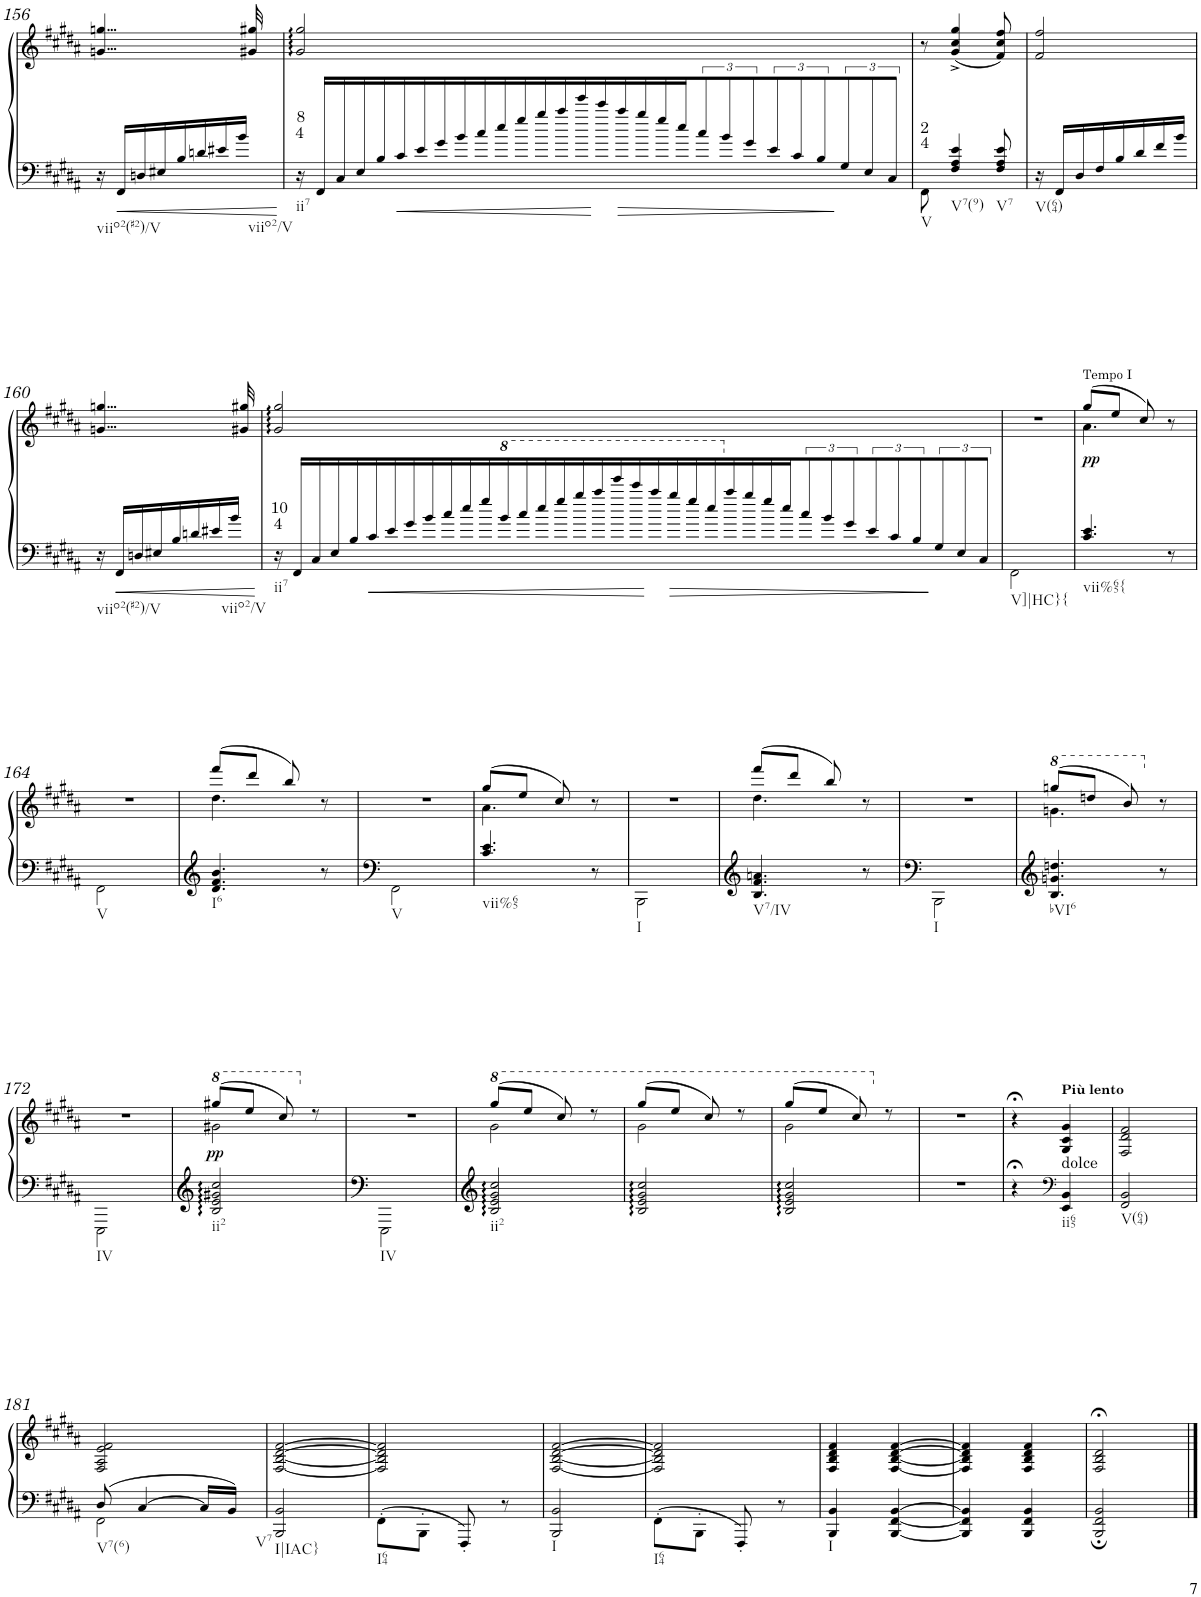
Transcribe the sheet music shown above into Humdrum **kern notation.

**kern	**kern	**dynam
*part1	*part1	*part1
*staff2	*staff1	*staff1/2
*I"Piano	*	*
*I'Pno.	*	*
!!LO:PB:g=z
*clefG2	*clefG2	*
*k[f#c#g#d#a#]	*k[f#c#g#d#a#]	*
*M2/4	*M2/4	*
=156	=156	=156
!LO:TX:b:t=viio2(#2)/V	!	!
16r	4...gn/ 4...ggn/	.
16FF#/LL	.	.
16Dn/	.	.
16E#X/	.	.
16B/	.	.
16dn/	.	.
16e#X/	.	.
!LO:TX:b:t=viio2/V	!	!
16b/JJ	.	.
.	32g#X/ 32gg#X/	.
=157	=157	=157
!LO:TX:a:t=8	!	!
!LO:TX:a:t=4	!	!
!LO:TX:b:t=ii7	!	!
16r	2g#/ 2gg#/	.
16FF#/LL	.	.
16C#/	.	.
16E/	.	.
16B/	.	.
16c#/	.	.
16e/	.	.
16g#/	.	.
16b/	1.ryy	.
16cc#/	.	.
16ee/	.	.
16gg#/	.	.
16bb/	.	.
16ccc#/	.	.
16ggg#/	.	.
16eee/	.	.
16ccc#/	.	.
16bb/	.	.
16gg#/	.	.
16ee/J	.	.
12cc#/	.	.
12b/	.	.
12g#/	.	.
12e/	.	.
12c#/	.	.
12B/	.	.
12G#/	.	.
12E/	.	.
12C#/J	.	.
=158	=158	=158
!LO:TX:a:t=4	!	!
!LO:TX:a:t=2	!	!
!LO:TX:b:t=V	!	!
8FF#\	8r	.
!LO:TX:b:t=V7(9)	!	!
4F#/ 4A#/ 4e/	(4g#/^ 4cc#/^ 4gg#/^	.
!LO:TX:b:t=V7	!	!
8F#/ 8A#/ 8e/	8f#/ 8cc#/ 8ff#/)	.
=159	=159	=159
!LO:TX:b:t=V(64)	!	!
16r	2f#/ 2ff#/	.
16FF#/LL	.	.
16D#/	.	.
16F#/	.	.
16B/	.	.
16d#/	.	.
16f#/	.	.
16b/JJ	.	.
!!LO:LB:g=z
=160	=160	=160
!LO:TX:b:t=viio2(#2)/V	!	!
16r	4...gn/ 4...ggn/	.
16FF#/LL	.	.
16Dn/	.	.
16E#X/	.	.
16B/	.	.
16dn/	.	.
16e#X/	.	.
!LO:TX:b:t=viio2/V	!	!
16b/JJ	.	.
.	32g#X/ 32gg#X/	.
=161	=161	=161
!LO:TX:a:t=10	!	!
!LO:TX:a:t=4	!	!
!LO:TX:b:t=ii7	!	!
16r	2g#/ 2gg#/	.
16FF#/LL	.	.
16C#/	.	.
16E/	.	.
16B/	.	.
16c#/	.	.
16e/	.	.
16g#/	.	.
16b/	0ryy	.
16cc#/	.	.
16ee/	.	.
16gg#/	.	.
*8va	*	*
16bb/	.	.
16ccc#/	.	.
16eee/	.	.
16ggg#/	.	.
16bbb/	.	.
16cccc#/	.	.
16gggg#/	.	.
16eeee/	.	.
16cccc#/	.	.
16bbb/	.	.
16ggg#/	.	.
16eee/	.	.
*X8va	*	*
16ccc#/	.	.
16bb/	.	.
16gg#/	.	.
16ee/J	.	.
12cc#/	.	.
12b/	.	.
12g#/	.	.
12e/	.	.
12c#/	.	.
12B/	.	.
12G#/	.	.
12E/	.	.
12C#/J	.	.
=162	=162	=162
!LO:TX:b:t=V]|HC}{	!	!
2FF#\	2r	.
=163	=163	=163
*	*^	*
!	!LO:TX:a:t=Tempo I	!	!
!LO:TX:b:t=vii%65{	!	!	!
!	!	!	!LO:DY:b
4.c#/ 4.e/	(8gg#/L	4.a#\	pp
.	8ee/J	.	.
.	8cc#/)	.	.
8r	8r	8ryy	.
!!LO:LB:g=z
=164	=164	=164	=164
!LO:TX:b:t=V	!	!	!
*	*v	*v	*
2FF#\	2r	.
=165	=165	=165
*	*^	*
!LO:TX:b:t=I6	!	!	!
4.d#/ 4.f#/ 4.b/	(8fff#/L	4.dd#\	.
.	8ddd#/J	.	.
.	8bb/)	.	.
8r	8r	8ryy	.
=166	=166	=166	=166
!LO:TX:b:t=V	!	!	!
*	*v	*v	*
2FF#\	2r	.
=167	=167	=167
*	*^	*
!LO:TX:b:t=vii%65	!	!	!
4.c#/ 4.e/	(8gg#/L	4.a#\	.
.	8ee/J	.	.
.	8cc#/)	.	.
8r	8r	8ryy	.
=168	=168	=168	=168
!LO:TX:b:t=I	!	!	!
*	*v	*v	*
2BBB\	2r	.
=169	=169	=169
*	*^	*
!LO:TX:b:t=V7/IV	!	!	!
4.B/ 4.f#/ 4.an/	(8fff#/L	4.dd#\	.
.	8ddd#/J	.	.
.	8bb/)	.	.
8r	8r	8ryy	.
=170	=170	=170	=170
!LO:TX:b:t=I	!	!	!
*	*v	*v	*
2BBB\	2r	.
=171	=171	=171
*	*8va	*
*	*^	*
!LO:TX:b:t=bVI6	!	!	!
4.B/ 4.gn/ 4.ddn/	(8gggn/L	4.ggn\	.
.	8dddn/J	.	.
.	8bb/)	.	.
*	*X8va	*	*
8r	8r	8ryy	.
!!LO:LB:g=z
=172	=172	=172	=172
!LO:TX:b:t=IV	!	!	!
*	*v	*v	*
2EEE\	2r	.
=173	=173	=173
*	*8va	*
*	*^	*
!LO:TX:b:t=ii2	!	!	!
!	!	!	!LO:DY:b
2B/ 2e/ 2g#X/ 2cc#/	(8ggg#X/L	2gg#X\	pp
.	8eee/J	.	.
.	8ccc#/)	.	.
*	*X8va	*	*
.	8r	.	.
*	*v	*v	*
=174	=174	=174
!LO:TX:b:t=IV	!	!
2EEE\	2r	.
=175	=175	=175
*	*8va	*
*	*^	*
!LO:TX:b:t=ii2	!	!	!
2B/ 2e/ 2g#/ 2cc#/	(8ggg#/L	2gg#\	.
.	8eee/J	.	.
.	8ccc#/)	.	.
.	8r	.	.
=176	=176	=176	=176
2B/ 2e/ 2g#/ 2cc#/	(8ggg#/L	2gg#\	.
.	8eee/J	.	.
.	8ccc#/)	.	.
.	8r	.	.
=177	=177	=177	=177
2B/ 2e/ 2g#/ 2cc#/	(8ggg#/L	2gg#\	.
.	8eee/J	.	.
.	8ccc#/)	.	.
*	*X8va	*	*
.	8r	.	.
*	*v	*v	*
=178	=178	=178
2r	2r	.
=179	=179	=179
4r;<	4r;<	.
*clefF4	*	*
!	!LO:TX:b:t=dolce	!
!	!LO:TX:a:B:t=Più lento	!
!LO:TX:b:t=ii65	!	!
4EE/ 4BB/	4G#/ 4c#/ 4g#/	.
=180	=180	=180
!LO:TX:b:t=V(64)	!	!
2FF#/ 2BB/	2F#/ 2d#/ 2f#/	.
!!LO:LB:g=z
=181	=181	=181
*^	*	*
!LO:TX:b:t=V7(6)	!	!	!
8D#/	2FF#\	2F#/ 2A#/ 2e/ 2f#/	.
[4C#/	.	.	.
16C#/LL]	.	.	.
!LO:TX:b:t=V7	!	!	!
16BB/JJ	.	.	.
*v	*v	*	*
=182	=182	=182
!LO:TX:b:t=I|IAC}	!	!
2BBB/ 2BB/	[2F#/ [2B/ [2d#/ [2f#/	.
=183	=183	=183
!LO:TX:b:t=I64	!	!
8FF#'\L	2F#/] 2B/] 2d#/] 2f#/]	.
8BBB'\J	.	.
8FFF#'/	.	.
8r	.	.
=184	=184	=184
!LO:TX:b:t=I	!	!
2BBB/ 2BB/	[2F#/ [2B/ [2d#/ [2f#/	.
=185	=185	=185
!LO:TX:b:t=I64	!	!
8FF#'\L	2F#/] 2B/] 2d#/] 2f#/]	.
8BBB'\J	.	.
8FFF#'/	.	.
8r	.	.
=186	=186	=186
!LO:TX:b:t=I	!	!
4BBB/ 4BB/	4F#/ 4B/ 4d#/ 4f#/	.
[4BBB/ [4FF#/ [4BB/	[4F#/ [4B/ [4d#/ [4f#/	.
=187	=187	=187
4BBB/] 4FF#/] 4BB/]	4F#/] 4B/] 4d#/] 4f#/]	.
4BBB/ 4FF#/ 4BB/	4F#/ 4B/ 4d#/ 4f#/	.
=188	=188	=188
2BBB/; 2FF#/; 2BB/;	2F#/;< 2B/;< 2d#/;<	.
==	==	==
*-	*-	*-
